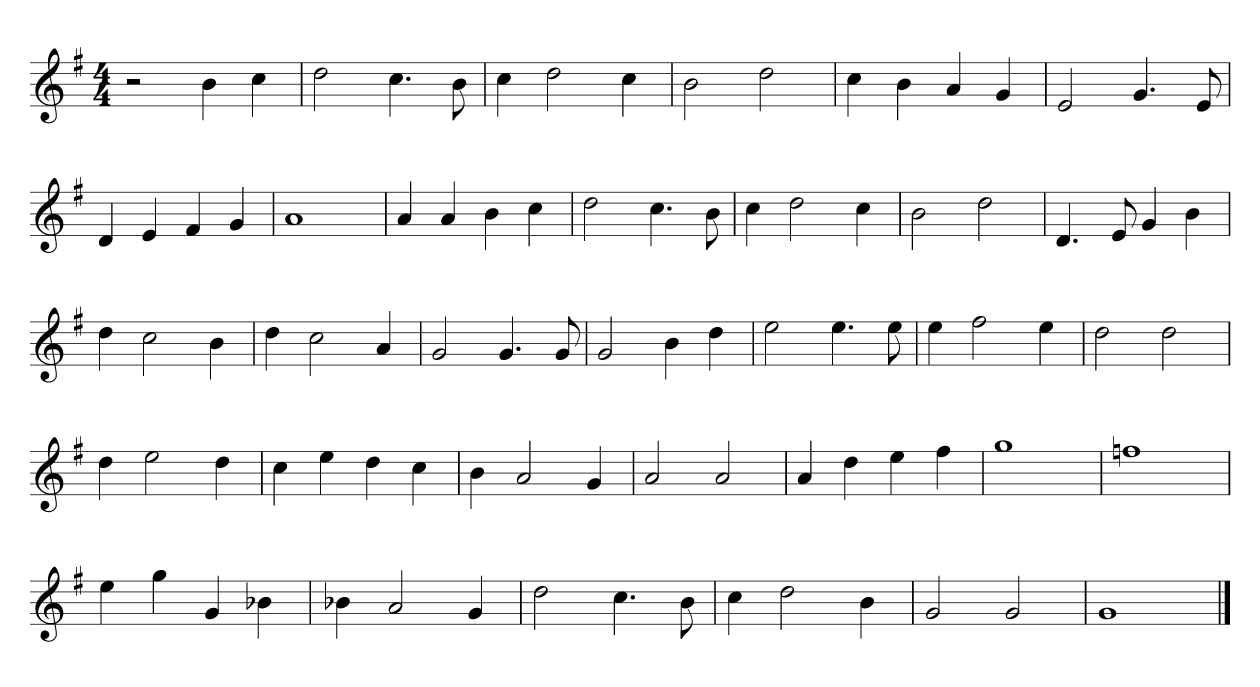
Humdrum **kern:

**kern
*part1
*staff1
*clefG2
*k[f#]
*M4/4
=
2r
4b\
4cc\
=
2dd\
4.cc\
8b\
=
4cc\
2dd\
4cc\
=
2b\
2dd\
=
4cc\
4b\
4a/
4g/
=
2e/
4.g/
8e/
=
4d/
4e/
4f#/
4g/
=
1a
=
4a/
4a/
4b\
4cc\
=
2dd\
4.cc\
8b\
=
4cc\
2dd\
4cc\
=
2b\
2dd\
=
4.d/
8e/
4g/
4b\
=
4dd\
2cc\
4b\
=
4dd\
2cc\
4a/
=
2g/
4.g/
8g/
=
2g/
4b\
4dd\
=
2ee\
4.ee\
8ee\
=
4ee\
2ff#\
4ee\
=
2dd\
2dd\
=
4dd\
2ee\
4dd\
=
4cc\
4ee\
4dd\
4cc\
=
4b\
2a/
4g/
=
2a/
2a/
=
4a/
4dd\
4ee\
4ff#\
=
1gg
=
1ffn
=
4ee\
4gg\
4g/
4b-X\
=
4b-X\
2a/
4g/
=
2dd\
4.cc\
8b\
=
4cc\
2dd\
4b\
=
2g/
2g/
=
1g
==
*-
